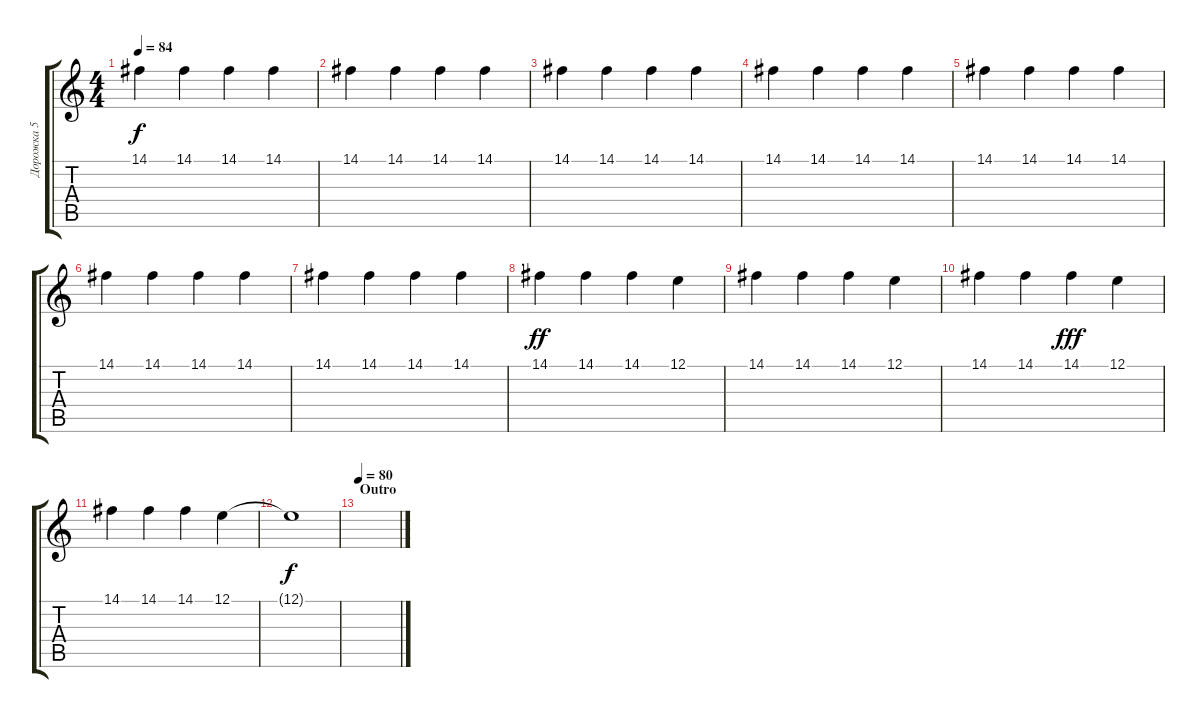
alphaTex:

\track ("Дорожка 5" "Дорожка 5") {instrument fx7echoes}
\staff {score tabs}
\tuning (E4 B3 G3 D3 A2 E2) {hide}
\ts (4 4)
\tempo 84
\clef g2
\ks c
14.1.4{dy f} 14.1.4 14.1.4 14.1.4 |
14.1.4 14.1.4 14.1.4 14.1.4 |
14.1.4 14.1.4 14.1.4 14.1.4 |
14.1.4 14.1.4 14.1.4 14.1.4 |
14.1.4 14.1.4 14.1.4 14.1.4 |
14.1.4 14.1.4 14.1.4 14.1.4 |
14.1.4 14.1.4 14.1.4 14.1.4 |
\section ("" ".")
14.1.4{dy ff} 14.1.4 14.1.4 12.1.4 |
14.1.4 14.1.4 14.1.4 12.1.4 |
14.1.4 14.1.4 14.1.4{dy fff} 12.1.4 |
14.1.4 14.1.4 14.1.4 12.1.4 |
12.1{t}.1{dy f} |
\section ("" "Outro")
\tempo 80
